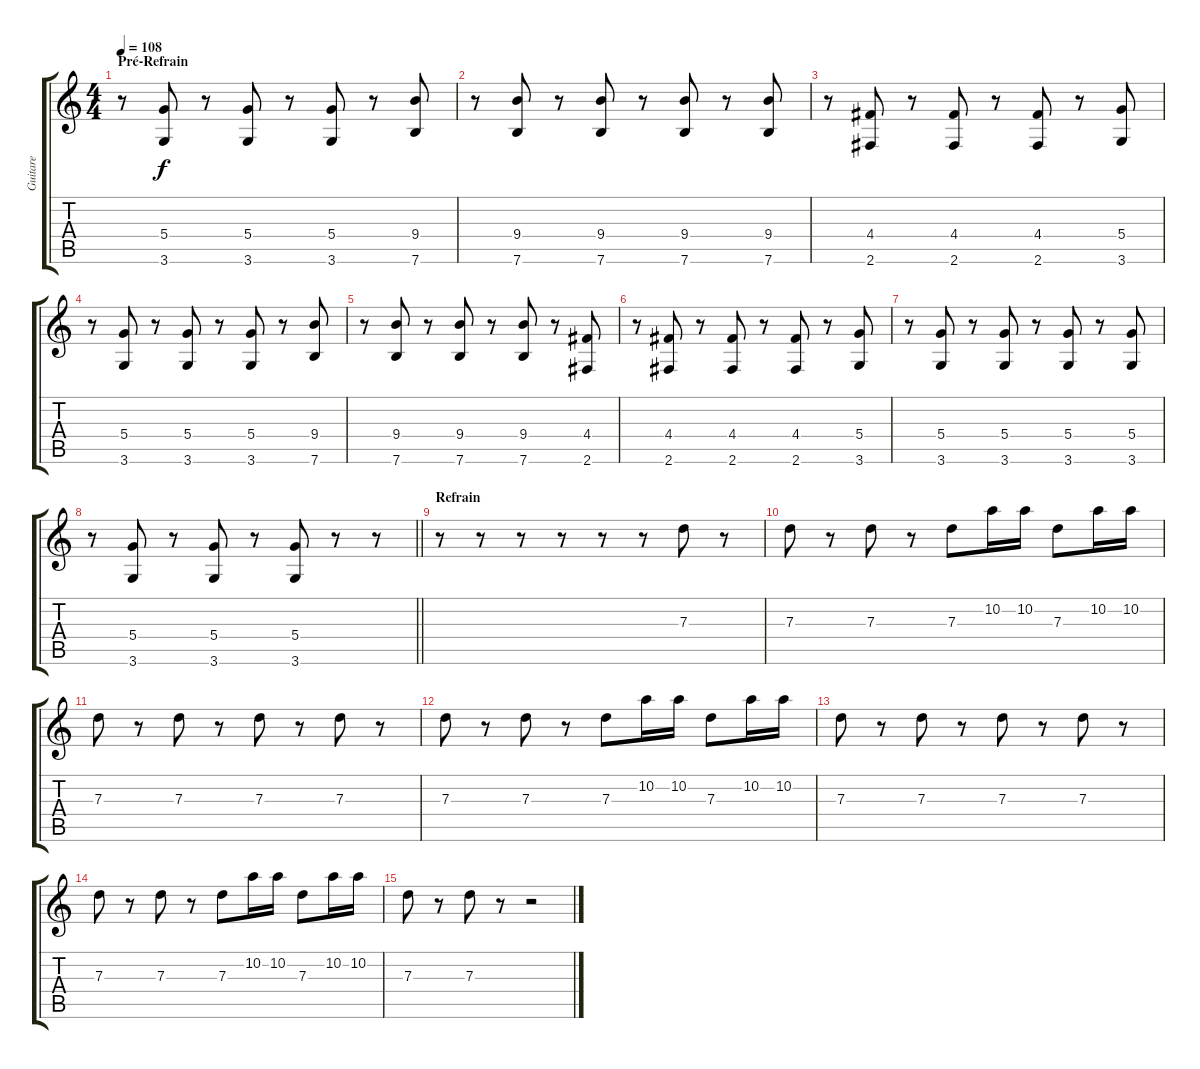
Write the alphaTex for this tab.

\track ("Guitare" "Guitare") {instrument acousticguitarsteel}
\staff {score tabs}
\tuning (E4 B3 G3 D3 A2 E2) {hide}
\ts (4 4)
\section ("" "Pré-Refrain")
\tempo 108
\clef g2
\ks c
r.8{dy f} (5.4 3.6).8 r.8 (5.4 3.6).8 r.8 (5.4 3.6).8 r.8 (9.4 7.6).8 |
r.8 (9.4 7.6).8 r.8 (9.4 7.6).8 r.8 (9.4 7.6).8 r.8 (9.4 7.6).8 |
r.8 (4.4 2.6).8 r.8 (4.4 2.6).8 r.8 (4.4 2.6).8 r.8 (5.4 3.6).8 |
r.8 (5.4 3.6).8 r.8 (5.4 3.6).8 r.8 (5.4 3.6).8 r.8 (9.4 7.6).8 |
r.8 (9.4 7.6).8 r.8 (9.4 7.6).8 r.8 (9.4 7.6).8 r.8 (4.4 2.6).8 |
r.8 (4.4 2.6).8 r.8 (4.4 2.6).8 r.8 (4.4 2.6).8 r.8 (5.4 3.6).8 |
r.8 (5.4 3.6).8 r.8 (5.4 3.6).8 r.8 (5.4 3.6).8 r.8 (5.4 3.6).8 |
\barLineRight lightlight
r.8 (5.4 3.6).8 r.8 (5.4 3.6).8 r.8 (5.4 3.6).8 r.8 r.8 |
\section ("" "Refrain")
r.8 r.8 r.8 r.8 r.8 r.8 7.3.8 r.8 |
7.3.8 r.8 7.3.8 r.8 7.3.8 10.2.16 10.2.16 7.3.8 10.2.16 10.2.16 |
7.3.8 r.8 7.3.8 r.8 7.3.8 r.8 7.3.8 r.8 |
7.3.8 r.8 7.3.8 r.8 7.3.8 10.2.16 10.2.16 7.3.8 10.2.16 10.2.16 |
7.3.8 r.8 7.3.8 r.8 7.3.8 r.8 7.3.8 r.8 |
7.3.8 r.8 7.3.8 r.8 7.3.8 10.2.16 10.2.16 7.3.8 10.2.16 10.2.16 |
7.3.8 r.8 7.3.8 r.8 r.2
